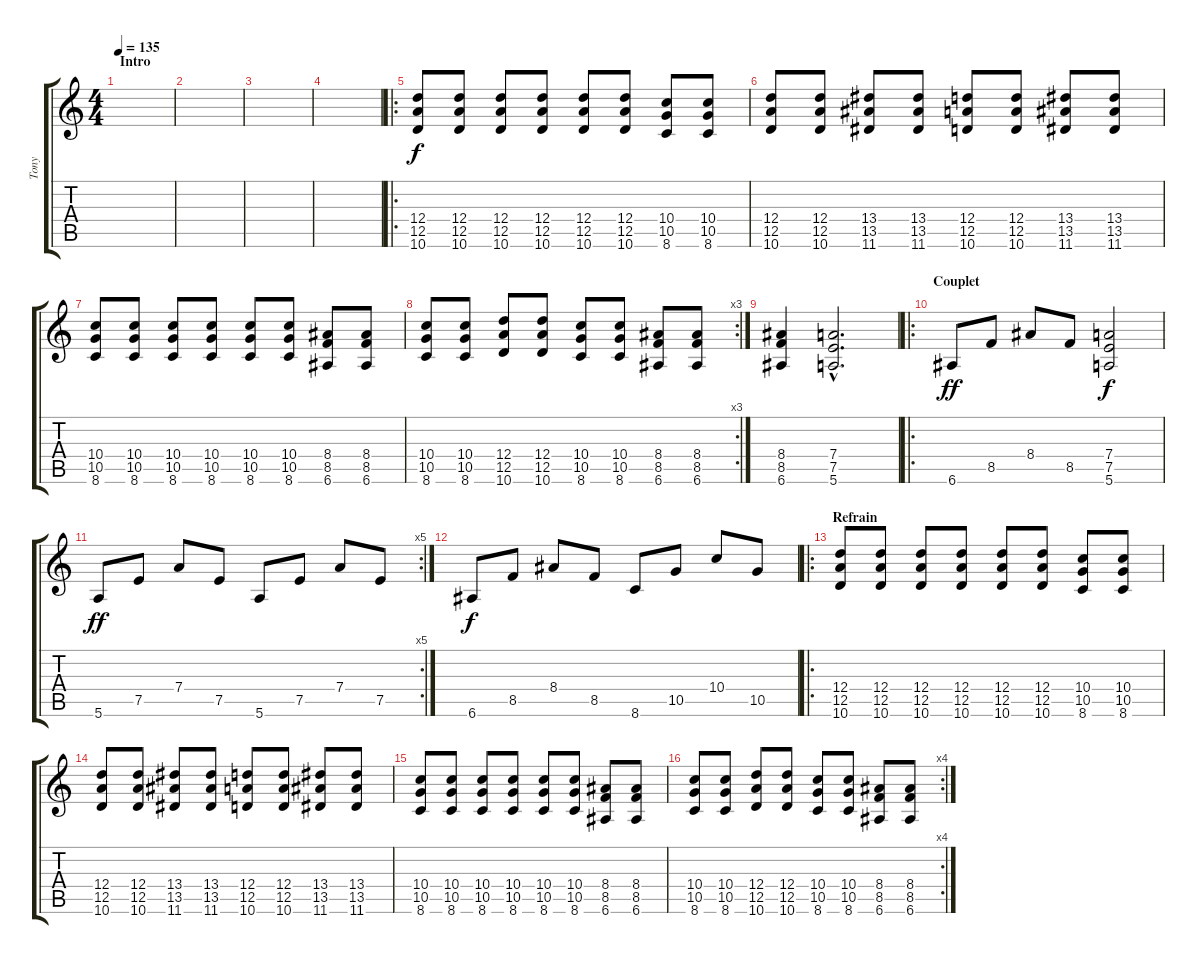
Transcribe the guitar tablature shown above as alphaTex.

\track ("Tony" "Tony") {instrument distortionguitar}
\staff {score tabs}
\tuning (E4 B3 G3 D3 A2 E2) {hide}
\ts (4 4)
\section ("" "Intro")
\tempo 135
\clef g2
\ks c
|
|
|
|
\ro
(12.4 12.5 10.6).8 (12.4 12.5 10.6).8 (12.4 12.5 10.6).8 (12.4 12.5 10.6).8 (12.4 12.5 10.6).8 (12.4 12.5 10.6).8 (10.4 10.5 8.6).8 (10.4 10.5 8.6).8 |
(12.4 12.5 10.6).8 (12.4 12.5 10.6).8 (13.4 13.5 11.6).8 (13.4 13.5 11.6).8 (12.4 12.5 10.6).8 (12.4 12.5 10.6).8 (13.4 13.5 11.6).8 (13.4 13.5 11.6).8 |
(10.4 10.5 8.6).8 (10.4 10.5 8.6).8 (10.4 10.5 8.6).8 (10.4 10.5 8.6).8 (10.4 10.5 8.6).8 (10.4 10.5 8.6).8 (8.4 8.5 6.6).8 (8.4 8.5 6.6).8 |
\rc 3
(10.4 10.5 8.6).8 (10.4 10.5 8.6).8 (12.4 12.5 10.6).8 (12.4 12.5 10.6).8 (10.4 10.5 8.6).8 (10.4 10.5 8.6).8 (8.4 8.5 6.6).8 (8.4 8.5 6.6).8 |
(8.4 8.5 6.6).4 (7.4{hac} 7.5{hac} 5.6{hac}).2{d} |
\ro
\section ("" "Couplet")
6.6.8{dy ff} 8.5.8 8.4.8 8.5.8 (7.4 7.5 5.6).2{dy f} |
\rc 5
5.6.8{dy ff} 7.5.8 7.4.8 7.5.8 5.6.8 7.5.8 7.4.8 7.5.8 |
6.6.8{dy f} 8.5.8 8.4.8 8.5.8 8.6.8 10.5.8 10.4.8 10.5.8 |
\ro
\section ("" "Refrain")
(12.4 12.5 10.6).8 (12.4 12.5 10.6).8 (12.4 12.5 10.6).8 (12.4 12.5 10.6).8 (12.4 12.5 10.6).8 (12.4 12.5 10.6).8 (10.4 10.5 8.6).8 (10.4 10.5 8.6).8 |
(12.4 12.5 10.6).8 (12.4 12.5 10.6).8 (13.4 13.5 11.6).8 (13.4 13.5 11.6).8 (12.4 12.5 10.6).8 (12.4 12.5 10.6).8 (13.4 13.5 11.6).8 (13.4 13.5 11.6).8 |
(10.4 10.5 8.6).8 (10.4 10.5 8.6).8 (10.4 10.5 8.6).8 (10.4 10.5 8.6).8 (10.4 10.5 8.6).8 (10.4 10.5 8.6).8 (8.4 8.5 6.6).8 (8.4 8.5 6.6).8 |
\rc 4
(10.4 10.5 8.6).8 (10.4 10.5 8.6).8 (12.4 12.5 10.6).8 (12.4 12.5 10.6).8 (10.4 10.5 8.6).8 (10.4 10.5 8.6).8 (8.4 8.5 6.6).8 (8.4 8.5 6.6).8
